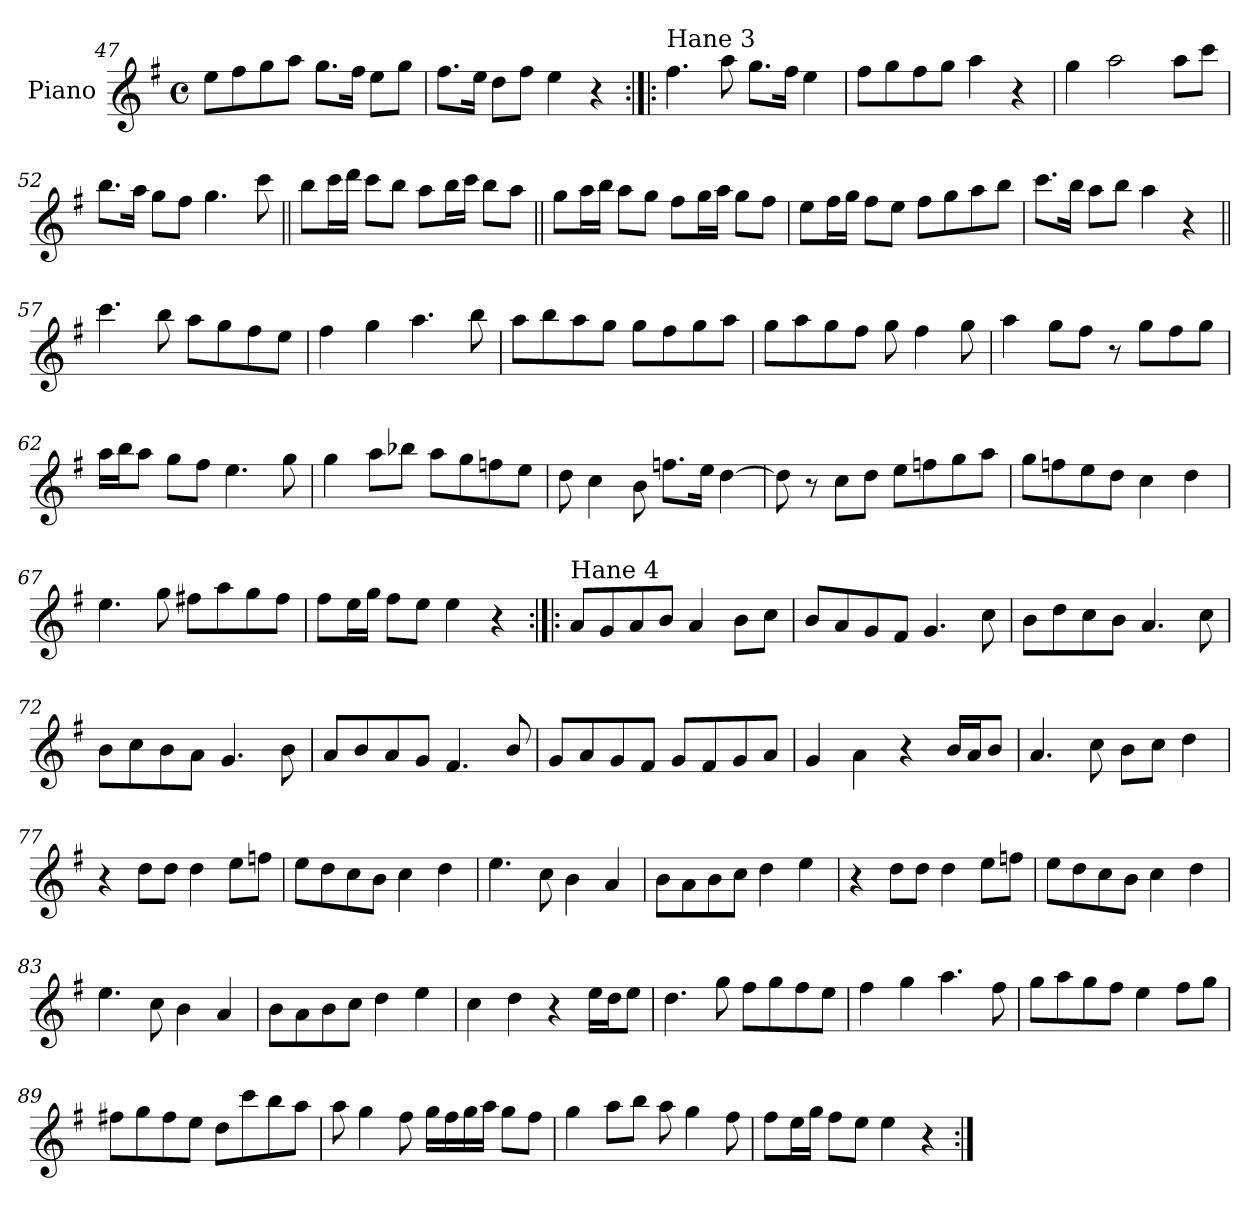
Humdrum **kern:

**kern
*part1
*staff1
*I"Piano
*I'Pno.
*clefG2
*k[f#]
*M4/4
*met(c)
=47
8ee\L
8ff#\
8gg\
8aa\J
8.gg\L
16ff#\Jk
8ee\L
8gg\J
=48
8.ff#\L
16ee\Jk
8dd\L
8ff#\J
4ee\
4r
!!LO:LB:g=z
=49:|!|:
!LO:TX:a:t=Hane 3
4.ff#\
8aa\
8.gg\L
16ff#\Jk
4ee\
=50
8ff#\L
8gg\
8ff#\
8gg\J
4aa\
4r
=51
4gg\
2aa\
8aa\L
8ccc\J
=52
8.bb\L
16aa\Jk
8gg\L
8ff#\J
4.gg\
8ccc\
=53||
8bb\L
16ccc\L
16ddd\JJ
8ccc\L
8bb\J
8aa\L
16bb\L
16ccc\JJ
8bb\L
8aa\J
!!LO:PB:g=z
=54||
8gg\L
16aa\L
16bb\JJ
8aa\L
8gg\J
8ff#\L
16gg\L
16aa\JJ
8gg\L
8ff#\J
=55
8ee\L
16ff#\L
16gg\JJ
8ff#\L
8ee\J
8ff#\L
8gg\
8aa\
8bb\J
=56
8.ccc\L
16bb\Jk
8aa\L
8bb\J
4aa\
4r
=57||
4.ccc\
8bb\
8aa\L
8gg\
8ff#\
8ee\J
=58
4ff#\
4gg\
4.aa\
8bb\
!!LO:LB:g=z
=59
8aa\L
8bb\
8aa\
8gg\J
8gg\L
8ff#\
8gg\
8aa\J
=60
8gg\L
8aa\
8gg\
8ff#\J
8gg\
4ff#\
8gg\
=61
4aa\
8gg\L
8ff#\J
8r
8gg\L
8ff#\
8gg\J
=62
16aa\LL
16bb\J
8aa\J
8gg\L
8ff#\J
4.ee\
8gg\
=63
4gg\
8aa\L
8bb-X\J
8aa\L
8gg\
8ffn\
8ee\J
!!LO:LB:g=z
=64
8dd\
4cc\
8b\
8.ffn\L
16ee\Jk
[4dd\
=65
8dd\]
8r
8cc\L
8dd\J
8ee\L
8ffn\
8gg\
8aa\J
=66
8gg\L
8ffn\
8ee\
8dd\J
4cc\
4dd\
=67
4.ee\
8gg\
8ff#X\L
8aa\
8gg\
8ff#\J
=68
8ff#\L
16ee\L
16gg\JJ
8ff#\L
8ee\J
4ee\
4r
!!LO:LB:g=z
=69:|!|:
!LO:TX:a:t=Hane 4
8a/L
8g/
8a/
8b/J
4a/
8b\L
8cc\J
=70
8b/L
8a/
8g/
8f#/J
4.g/
8cc\
=71
8b\L
8dd\
8cc\
8b\J
4.a/
8cc\
=72
8b\L
8cc\
8b\
8a\J
4.g/
8b\
=73
8a/L
8b/
8a/
8g/J
4.f#/
8b/
!!LO:LB:g=z
=74
8g/L
8a/
8g/
8f#/J
8g/L
8f#/
8g/
8a/J
=75
4g/
4a\
4r
16b/LL
16a/J
8b/J
=76
4.a/
8cc\
8b\L
8cc\J
4dd\
=77
4r
8dd\L
8dd\J
4dd\
8ee\L
8ffn\J
=78
8ee\L
8dd\
8cc\
8b\J
4cc\
4dd\
=79
4.ee\
8cc\
4b\
4a/
!!LO:LB:g=z
=80
8b\L
8a\
8b\
8cc\J
4dd\
4ee\
=81
4r
8dd\L
8dd\J
4dd\
8ee\L
8ffn\J
=82
8ee\L
8dd\
8cc\
8b\J
4cc\
4dd\
=83
4.ee\
8cc\
4b\
4a/
=84
8b\L
8a\
8b\
8cc\J
4dd\
4ee\
=85
4cc\
4dd\
4r
16ee\LL
16dd\J
8ee\J
!!LO:LB:g=z
=86
4.dd\
8gg\
8ff#\L
8gg\
8ff#\
8ee\J
=87
4ff#\
4gg\
4.aa\
8ff#\
=88
8gg\L
8aa\
8gg\
8ff#\J
4ee\
8ff#\L
8gg\J
=89
8ff#X\L
8gg\
8ff#\
8ee\J
8dd\L
8ccc\
8bb\
8aa\J
=90
8aa\
4gg\
8ff#\
16gg\LL
16ff#\
16gg\
16aa\JJ
8gg\L
8ff#\J
!!LO:LB:g=z
=91
4gg\
8aa\L
8bb\J
8aa\
4gg\
8ff#\
=92
8ff#\L
16ee\L
16gg\JJ
8ff#\L
8ee\J
4ee\
4r
=:|!
*-
